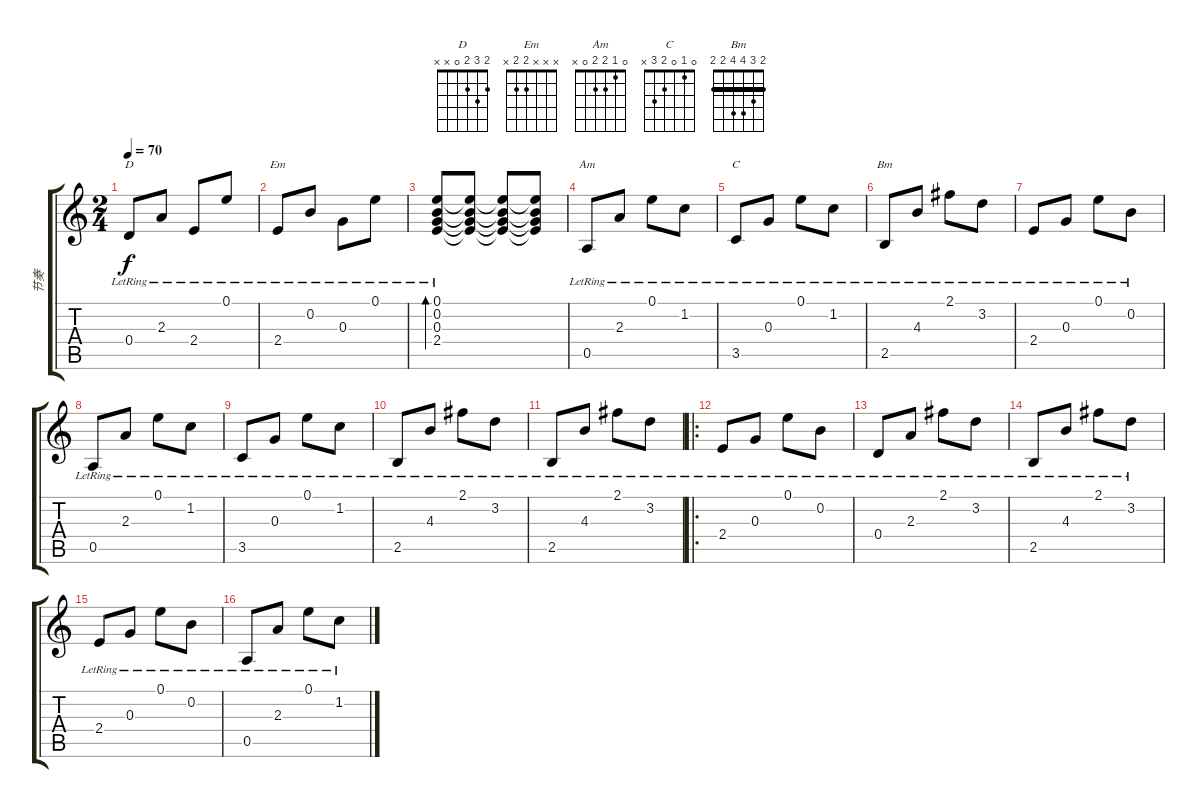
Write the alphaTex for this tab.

\track ("节奏" "节奏") {instrument acousticguitarsteel}
\staff {score tabs}
\tuning (E4 B3 G3 D3 A2 E2) {hide}
\chord ("D" 2 3 2 0 x x)
\chord ("Em" x x x 2 2 x)
\chord ("Am" 0 1 2 2 0 x)
\chord ("C" 0 1 0 2 3 x)
\chord ("Bm" 2 3 4 4 2 2) {barre 2}
\ts (2 4)
\tempo 70
\clef g2
\ks c
0.4{lr}.8{ch "D" dy f} 2.3{lr}.8 2.4{lr}.8 0.1{lr}.8 |
2.4{lr}.8{ch "Em"} 0.2{lr}.8 0.3{lr}.8 0.1{lr}.8 |
(0.1{lr} 0.2{lr} 0.3{lr} 2.4{lr}).8{bd 480} (0.1{t} 0.2{t} 0.3{t} 2.4{t}).8 (0.1{t} 0.2{t} 0.3{t} 2.4{t}).8 (0.1{t} 0.2{t} 0.3{t} 2.4{t}).8 |
0.5{lr}.8{ch "Am"} 2.3{lr}.8 0.1{lr}.8 1.2{lr}.8 |
3.5{lr}.8{ch "C"} 0.3{lr}.8 0.1{lr}.8 1.2{lr}.8 |
2.5{lr}.8{ch "Bm"} 4.3{lr}.8 2.1{lr}.8 3.2{lr}.8 |
2.4{lr}.8 0.3{lr}.8 0.1{lr}.8 0.2{lr}.8 |
0.5{lr}.8 2.3{lr}.8 0.1{lr}.8 1.2{lr}.8 |
3.5{lr}.8 0.3{lr}.8 0.1{lr}.8 1.2{lr}.8 |
2.5{lr}.8 4.3{lr}.8 2.1{lr}.8 3.2{lr}.8 |
2.5{lr}.8 4.3{lr}.8 2.1{lr}.8 3.2{lr}.8 |
\ro
2.4{lr}.8 0.3{lr}.8 0.1{lr}.8 0.2{lr}.8 |
0.4{lr}.8 2.3{lr}.8 2.1{lr}.8 3.2{lr}.8 |
2.5{lr}.8 4.3{lr}.8 2.1{lr}.8 3.2{lr}.8 |
2.4{lr}.8 0.3{lr}.8 0.1{lr}.8 0.2{lr}.8 |
0.5{lr}.8 2.3{lr}.8 0.1{lr}.8 1.2{lr}.8
